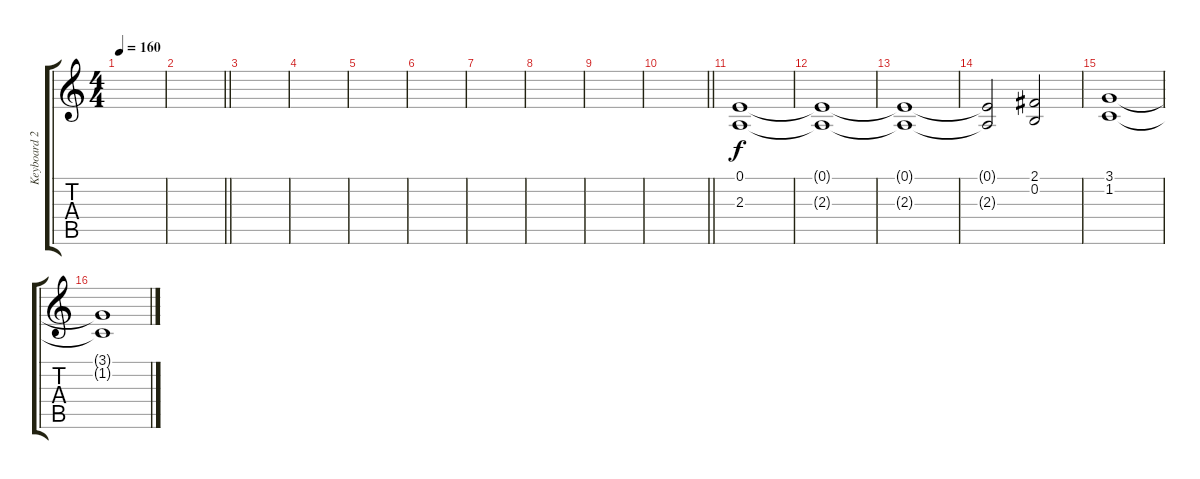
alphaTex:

\track ("Keyboard 2" "Keyboard 2") {instrument fx4atmosphere}
\staff {score tabs}
\tuning (E4 B3 G3 D3 A2 E2) {hide}
\ts (4 4)
\tempo 160
\clef g2
\ks c
|
\barLineRight lightlight
|
|
|
|
|
|
|
|
\barLineRight lightlight
|
(0.1 2.3).1{volume 14 balance 8 instrument drawbarorgan} |
(0.1{t} 2.3{t}).1 |
(0.1{t} 2.3{t}).1 |
(0.1{t} 2.3{t}).2 (2.1 0.2).2 |
(3.1 1.2).1 |
(3.1{t} 1.2{t}).1
